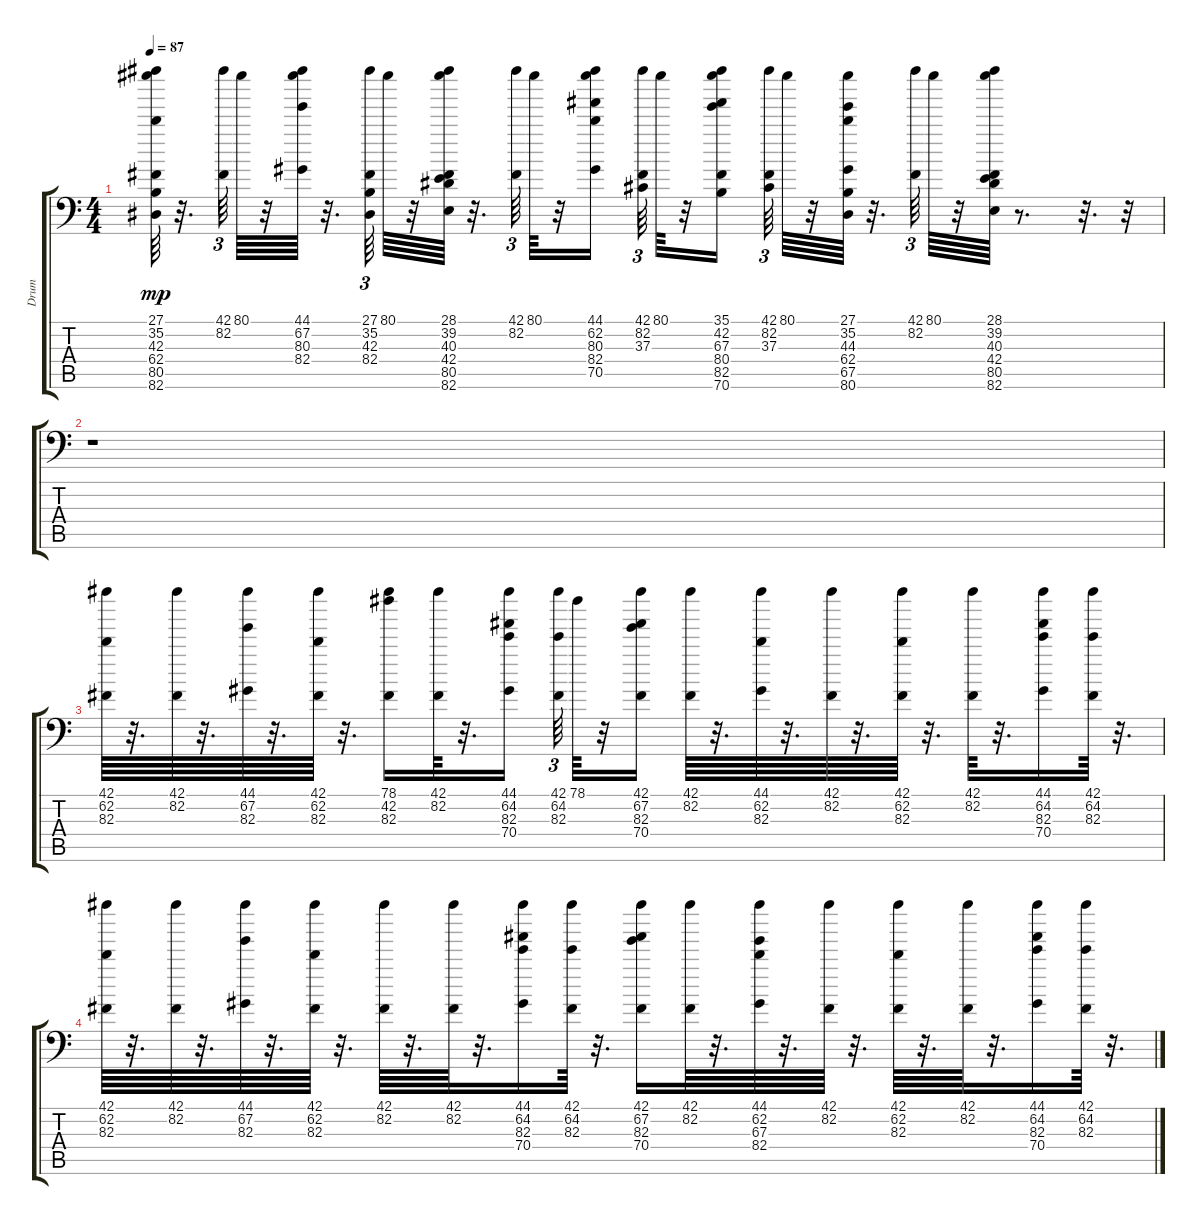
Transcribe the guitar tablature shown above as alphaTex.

\track ("Drum" "Drum") {instrument acousticgrandpiano}
\staff {score tabs}
\tuning (C-1 C-1 C-1 C-1 C-1 C-1) {hide}
\ts (4 4)
\tempo 87
\clef f4
\ks c
(27.1 35.2 42.3 62.4 80.5 82.6).64{dy mp} r.32{d} (42.1 82.2).64{tu (3 2)} 80.1.64 r.32 (44.1 67.2 80.3 82.4).64 r.32{d} (27.1 35.2 42.3 82.4).64{tu (3 2)} 80.1.64 r.32 (28.1 39.2 40.3 42.4 80.5 82.6).64 r.32{d} (42.1 82.2).64{tu (3 2)} 80.1.64 r.32 (44.1 62.2 80.3 82.4 70.5).16 (42.1 82.2 37.3).64{tu (3 2)} 80.1.64 r.32 (35.1 42.2 67.3 80.4 82.5 70.6).16 (42.1 82.2 37.3).64{tu (3 2)} 80.1.64 r.32 (27.1 35.2 44.3 62.4 67.5 80.6).64 r.32{d} (42.1 82.2).64{tu (3 2)} 80.1.64 r.32 (28.1 39.2 40.3 42.4 80.5 82.6).64 r.8{d} r.32{d} r.32 |
r.1 |
(42.1 62.2 82.3).64 r.32{d} (42.1 82.2).64 r.32{d} (44.1 67.2 82.3).64 r.32{d} (42.1 62.2 82.3).64 r.32{d} (78.1 42.2 82.3).16 (42.1 82.2).64 r.32{d} (44.1 64.2 82.3 70.4).16 (42.1 64.2 82.3).64{tu (3 2)} 78.1.64 r.32 (42.1 67.2 82.3 70.4).16 (42.1 82.2).64 r.32{d} (44.1 62.2 82.3).64 r.32{d} (42.1 82.2).64 r.32{d} (42.1 62.2 82.3).64 r.32{d} (42.1 82.2).64 r.32{d} (44.1 64.2 82.3 70.4).16 (42.1 64.2 82.3).64 r.32{d} |
(42.1 62.2 82.3).64 r.32{d} (42.1 82.2).64 r.32{d} (44.1 67.2 82.3).64 r.32{d} (42.1 62.2 82.3).64 r.32{d} (42.1 82.2).64 r.32{d} (42.1 82.2).64 r.32{d} (44.1 64.2 82.3 70.4).16 (42.1 64.2 82.3).64 r.32{d} (42.1 67.2 82.3 70.4).16 (42.1 82.2).64 r.32{d} (44.1 62.2 67.3 82.4).64 r.32{d} (42.1 82.2).64 r.32{d} (42.1 62.2 82.3).64 r.32{d} (42.1 82.2).64 r.32{d} (44.1 64.2 82.3 70.4).16 (42.1 64.2 82.3).64 r.32{d}
